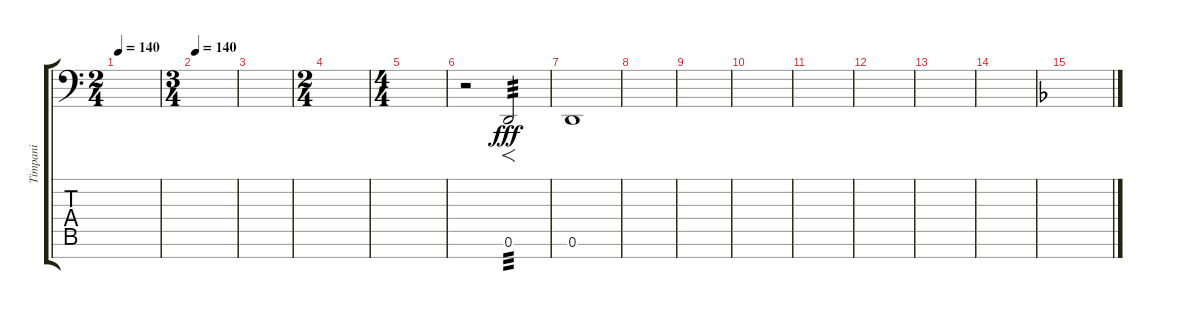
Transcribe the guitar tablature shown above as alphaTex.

\track ("Timpani" "Timpani") {instrument timpani}
\staff {score tabs}
\tuning (E4 B3 G3 D3 A2 D2 B0) {hide}
\ts (2 4)
\tempo 140
\clef f4
\ks aminor
|
\ts (3 4)
\tempo 140
|
|
\ts (2 4)
|
\ts (4 4)
|
r.2 0.6.2{f tp 3 dy fff} |
0.6.1 |
|
|
|
|
|
|
|
\ks dminor
